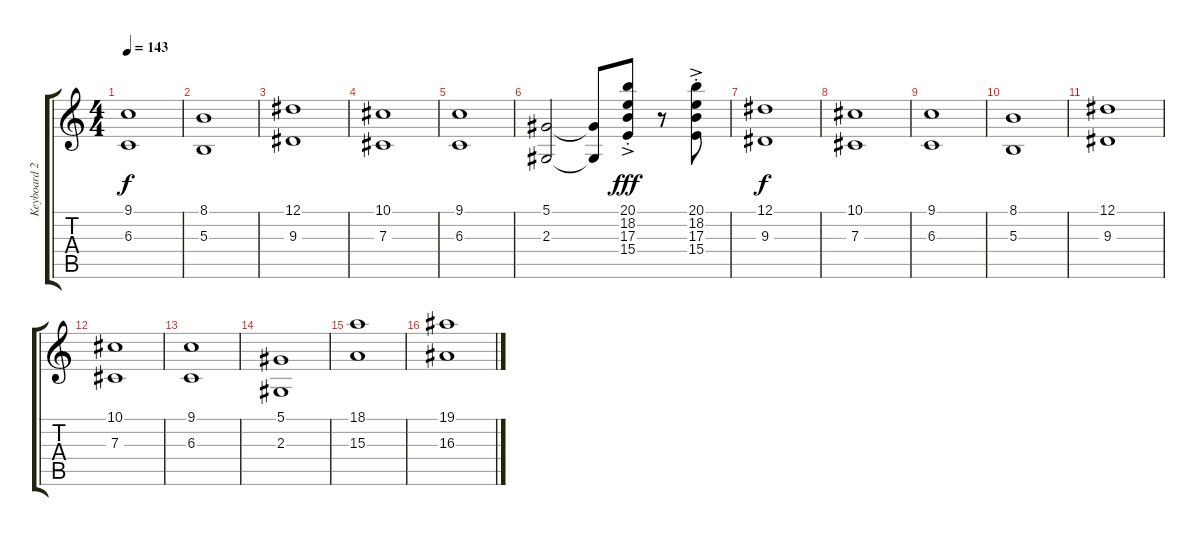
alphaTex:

\track ("Keyboard 2" "Keyboard 2") {instrument stringensemble1}
\staff {score tabs}
\tuning (Eb4 Bb3 Gb3 Db3 Ab2 Eb2) {hide}
\ts (4 4)
\tempo 143
\clef g2
\ks c
(9.1 6.3).1{dy f} |
(8.1 5.3).1 |
(12.1 9.3).1 |
(10.1 7.3).1 |
(9.1 6.3).1 |
(5.1 2.3).2 (5.1{t} 2.3{t}).8 (20.1{ac st} 18.2{ac st} 17.3{ac st} 15.4{ac st}).8{dy fff} r.8 (20.1{ac st} 18.2{ac st} 17.3{ac st} 15.4{ac st}).8 |
(12.1 9.3).1{dy f} |
(10.1 7.3).1 |
(9.1 6.3).1 |
(8.1 5.3).1 |
(12.1 9.3).1 |
(10.1 7.3).1 |
(9.1 6.3).1 |
(5.1 2.3).1 |
\section ("" "")
(18.1 15.3).1 |
(19.1 16.3).1
